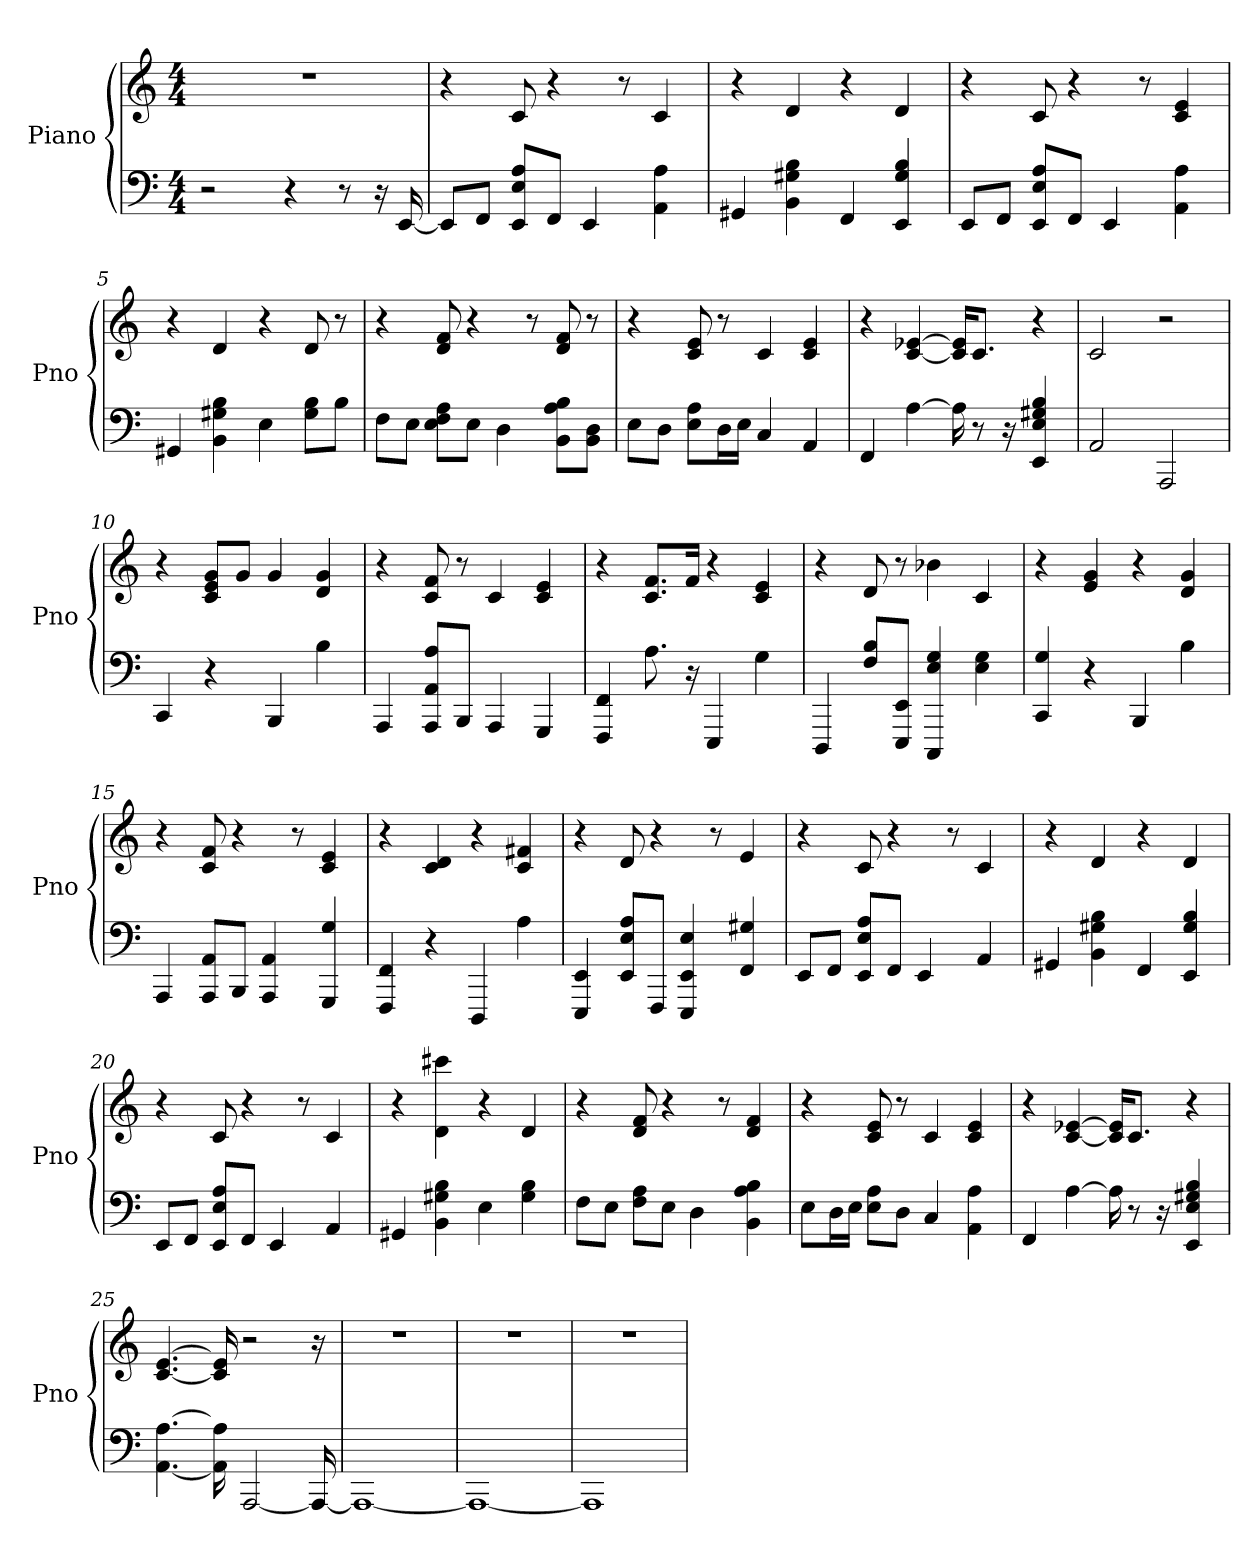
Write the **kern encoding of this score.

**kern	**kern
*part1	*part1
*staff2	*staff1
*I"Piano	*
*I'Pno	*
*clefF4	*clefG2
*k[]	*k[]
*C:	*C:
*M4/4	*M4/4
*MM125	*MM125
=1	=1
2r	1r
4r	.
8r	.
16r	.
[16EE	.
=2	=2
8EE/L]	4r
8FF/J	.
8A/ 8EE/ 8E/L	8c
8FF/J	4r
4EE	.
.	8r
4AA 4A	4c
=3	=3
4GG#	4r
4B 4BB 4G#	4d
4FF	4r
4B 4G# 4EE	4d
=4	=4
8EE/L	4r
8FF/J	.
8EE/ 8E/ 8A/L	8c
8FF/J	4r
4EE	.
.	8r
4AA 4A	4c 4e
=5	=5
4GG#	4r
4G# 4BB 4B	4d
4E	4r
8B\ 8G#\L	8d
8B\J	8r
=6	=6
8F\L	4r
8E\J	.
8F\ 8A\ 8E\L	8d 8f
8E\J	4r
4D	.
.	8r
8A\ 8BB\ 8B\L	8d 8f
8BB\ 8D\J	8r
=7	=7
8E\L	4r
8D\J	.
8A\ 8E\L	8c 8e
16D\L	8r
16E\JJ	.
4C	4c
4AA	4c 4e
=8	=8
4FF	4r
[4A	[4c [4e-
16A]	16c]/ 16e-]/KL
8r	8.c/J
16r	.
4E 4EE 4G# 4B	4r
=9	=9
2AA	2c
2AAA	2r
=10	=10
4CC	4r
4r	8g/ 8c/ 8e/L
.	8g/J
4BBB	4g
4B	4d 4g
=11	=11
4AAA	4r
8A/ 8AA/ 8AAA/L	8c 8f
8BBB/J	8r
4AAA	4c
4GGG	4e 4c
=12	=12
4FFF 4FF	4r
8.A	8.f/ 8.c/L
16r	16f/Jk
4EEE	4r
4G	4e 4c
=13	=13
4DDD	4r
8B/ 8F/L	8d
8EEE/ 8EE/J	8r
4E 4G 4CCC	4b-
4G 4E	4c
=14	=14
4CC 4G	4r
4r	4g 4e
4BBB	4r
4B	4d 4g
=15	=15
4AAA	4r
8AAA/ 8AA/L	8c 8f
8BBB/J	4r
4AA 4AAA	.
.	8r
4G 4GGG	4e 4c
=16	=16
4FFF 4FF	4r
4r	4d 4c
4DDD	4r
4A	4f# 4c
=17	=17
4EE 4EEE	4r
8EE/ 8A/ 8E/L	8d
8FFF/J	4r
4EEE 4E 4EE	.
.	8r
4G# 4FF	4e
=18	=18
8EE/L	4r
8FF/J	.
8A/ 8E/ 8EE/L	8c
8FF/J	4r
4EE	.
.	8r
4AA	4c
=19	=19
4GG#	4r
4BB 4B 4G#	4d
4FF	4r
4EE 4G# 4B	4d
=20	=20
8EE/L	4r
8FF/J	.
8E/ 8A/ 8EE/L	8c
8FF/J	4r
4EE	.
.	8r
4AA	4c
=21	=21
4GG#	4r
4G# 4BB 4B	4ccc# 4d
4E	4r
4G# 4B	4d
=22	=22
8F\L	4r
8E\J	.
8A\ 8F\L	8d 8f
8E\J	4r
4D	.
.	8r
4A 4BB 4B	4f 4d
=23	=23
8E\L	4r
16D\L	.
16E\JJ	.
8E\ 8A\L	8e 8c
8D\J	8r
4C	4c
4AA 4A	4e 4c
=24	=24
4FF	4r
[4A	[4e- [4c
16A]	16e-]/ 16c]/KL
8r	8.c/J
16r	.
4EE 4B 4E 4G#	4r
=25	=25
[4.AA [4.A	[4.e [4.c
16AA] 16A]	16e] 16c]
[2AAA	2r
16AAA_	16r
=26	=26
1AAA_	1r
=27	=27
1AAA_	1r
=28	=28
1AAA]	1r
=	=
*-	*-
